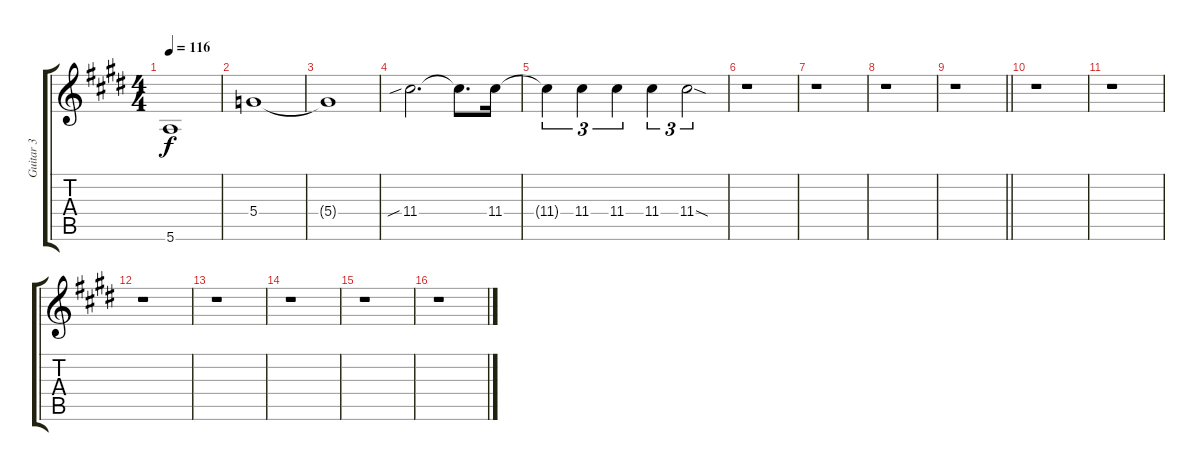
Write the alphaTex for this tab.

\track ("Guitar 3" "Guitar 3") {mute instrument distortionguitar}
\staff {score tabs}
\tuning (E4 B3 G3 D3 A2 E2) {hide}
\ts (4 4)
\tempo 116
\clef g2
\ks e
5.6{t}.1{dy f} |
5.4.1 |
5.4{t}.1 |
11.4{sib}.2{d} 11.4{t}.8{d} 11.4.16 |
11.4{t}.4{tu (3 2)} 11.4.4{tu (3 2)} 11.4.4{tu (3 2)} 11.4.4{tu (3 2)} 11.4{sod}.2{tu (3 2)} |
r.1 |
r.1 |
r.1 |
\barLineRight lightlight
r.1 |
r.1 |
r.1 |
r.1 |
r.1 |
r.1 |
r.1 |
r.1
